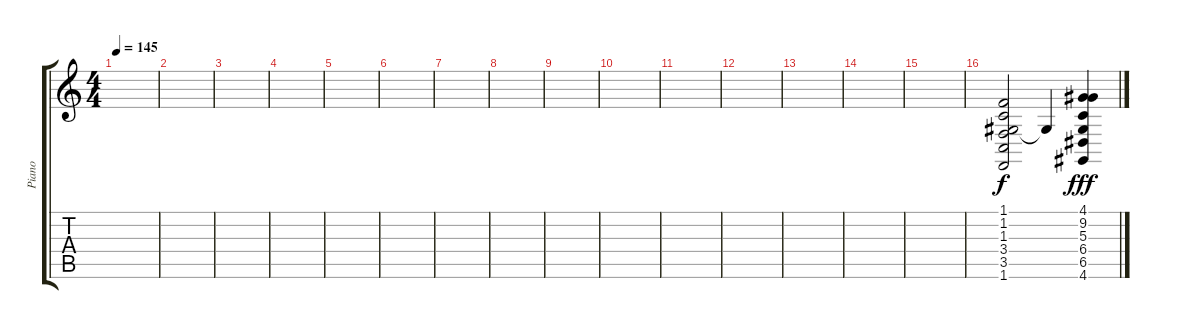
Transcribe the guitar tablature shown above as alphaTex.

\track ("Piano" "Piano") {instrument acousticgrandpiano}
\staff {score tabs}
\tuning (E4 B3 G3 D3 A2 E2) {hide}
\ts (4 4)
\tempo 145
\clef g2
\ks c
|
|
|
|
|
|
|
|
|
|
|
|
|
|
|
(1.1 1.2 1.3 3.4 3.5 1.6).2 1.3{t}.4 (4.1 9.2 5.3 6.4 6.5 4.6).4{dy fff}
